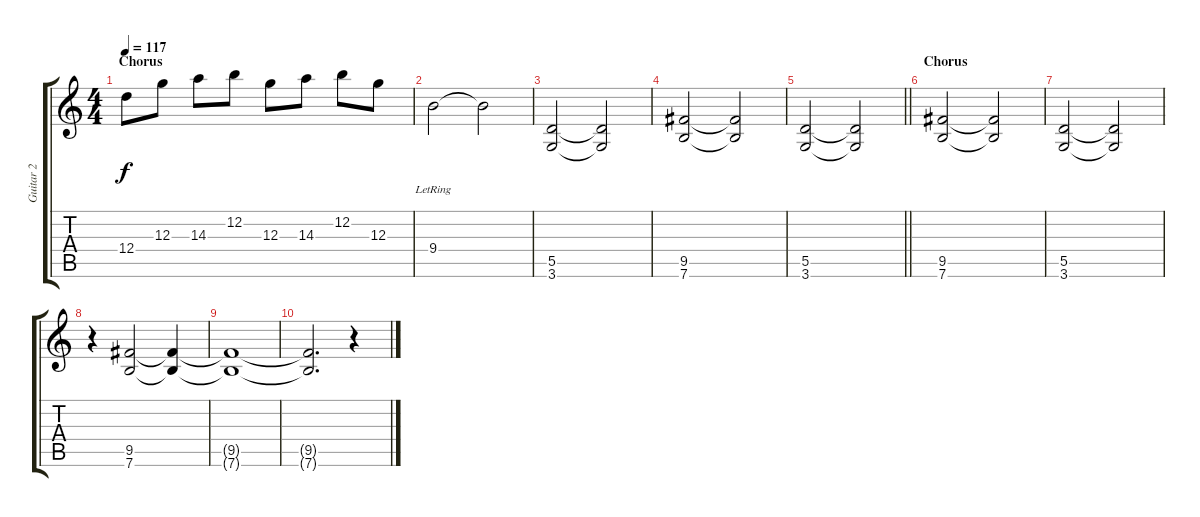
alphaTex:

\track ("Guitar 2" "Guitar 2") {instrument distortionguitar}
\staff {score tabs}
\tuning (E4 B3 G3 D3 A2 E2) {hide}
\ts (4 4)
\section ("" "Chorus")
\tempo 117
\clef g2
\ks c
12.4.8{dy f} 12.3.8 14.3.8 12.2.8 12.3.8 14.3.8 12.2.8 12.3.8 |
9.4{lr}.2 9.4{t}.2 |
(5.5 3.6).2 (5.5{t} 3.6{t}).2 |
(9.5 7.6).2 (9.5{t} 7.6{t}).2 |
\barLineRight lightlight
(5.5 3.6).2 (5.5{t} 3.6{t}).2 |
\section ("" "Chorus")
(9.5 7.6).2 (9.5{t} 7.6{t}).2 |
(5.5 3.6).2 (5.5{t} 3.6{t}).2 |
r.4 (9.5 7.6).2 (9.5{t} 7.6{t}).4 |
(9.5{t} 7.6{t}).1 |
(9.5{t} 7.6{t}).2{d} r.4
